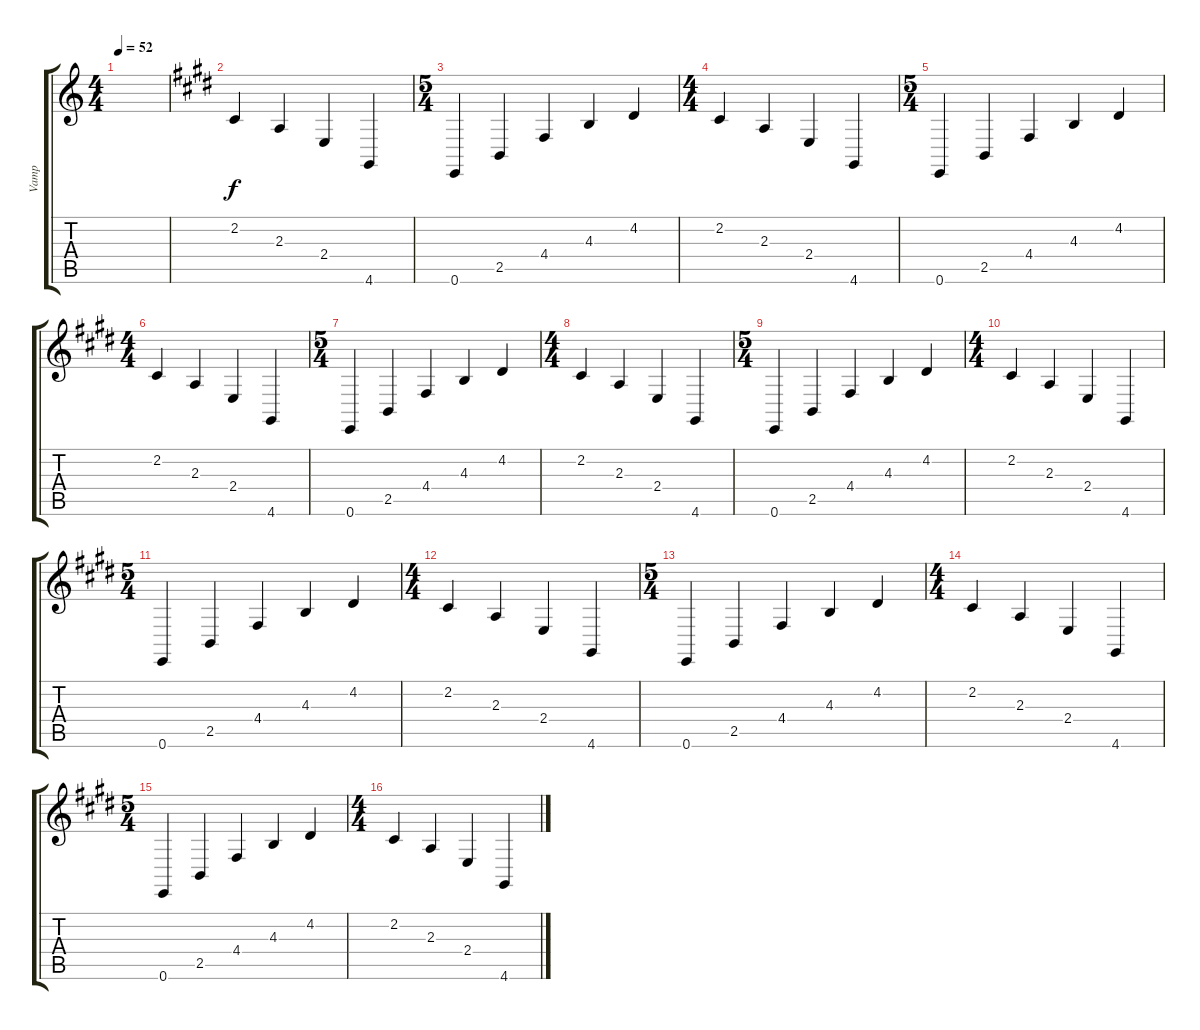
\track ("Vamp" "Vamp") {instrument fx4atmosphere}
\staff {score tabs}
\tuning (E4 B3 G3 D3 A2 E2) {hide}
\ts (4 4)
\tempo 52
\clef g2
\ks c
|
\ks e
2.2.4 2.3.4 2.4.4 4.6.4 |
\ts (5 4)
0.6.4 2.5.4 4.4.4 4.3.4 4.2.4 |
\ts (4 4)
2.2.4 2.3.4 2.4.4 4.6.4 |
\ts (5 4)
0.6.4 2.5.4 4.4.4 4.3.4 4.2.4 |
\ts (4 4)
2.2.4 2.3.4 2.4.4 4.6.4 |
\ts (5 4)
0.6.4 2.5.4 4.4.4 4.3.4 4.2.4 |
\ts (4 4)
2.2.4 2.3.4 2.4.4 4.6.4 |
\ts (5 4)
0.6.4 2.5.4 4.4.4 4.3.4 4.2.4 |
\ts (4 4)
2.2.4 2.3.4 2.4.4 4.6.4 |
\ts (5 4)
0.6.4 2.5.4 4.4.4 4.3.4 4.2.4 |
\ts (4 4)
2.2.4 2.3.4 2.4.4 4.6.4 |
\ts (5 4)
0.6.4 2.5.4 4.4.4 4.3.4 4.2.4 |
\ts (4 4)
2.2.4 2.3.4 2.4.4 4.6.4 |
\ts (5 4)
0.6.4 2.5.4 4.4.4 4.3.4 4.2.4 |
\ts (4 4)
2.2.4 2.3.4 2.4.4 4.6.4
